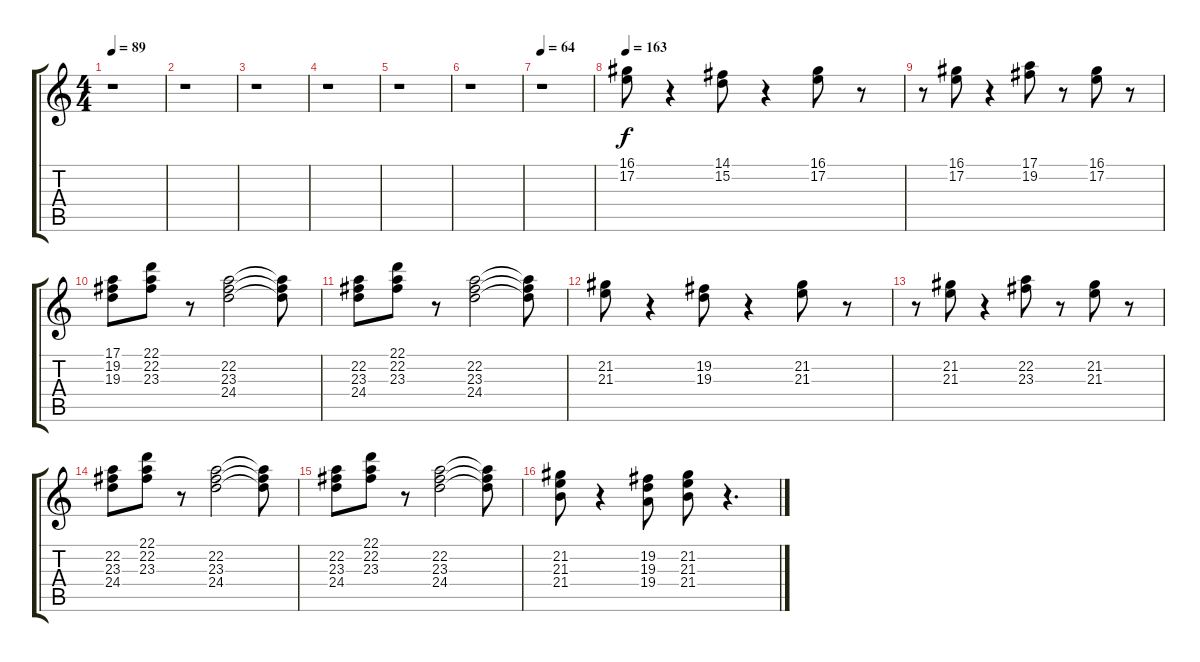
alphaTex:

\track "" {instrument stringensemble1}
\staff {score tabs}
\tuning (E4 B3 G3 D3 A2 E2) {hide}
\ts (4 4)
\tempo 89
\clef g2
\ks c
r.1{dy f} |
r.1 |
r.1 |
r.1 |
r.1 |
r.1 |
\tempo 64
r.1 |
\tempo 163
(16.1 17.2).8 r.4 (14.1 15.2).8 r.4 (16.1 17.2).8 r.8 |
r.8 (16.1 17.2).8 r.4 (17.1 19.2).8 r.8 (16.1 17.2).8 r.8 |
(17.1 19.2 19.3).8 (22.1 22.2 23.3).8 r.8 (22.2 23.3 24.4).2 (22.2{t} 23.3{t} 24.4{t}).8 |
(22.2 23.3 24.4).8 (22.1 22.2 23.3).8 r.8 (22.2 23.3 24.4).2 (22.2{t} 23.3{t} 24.4{t}).8 |
(21.2 21.3).8 r.4 (19.2 19.3).8 r.4 (21.2 21.3).8 r.8 |
r.8 (21.2 21.3).8 r.4 (22.2 23.3).8 r.8 (21.2 21.3).8 r.8 |
(22.2 23.3 24.4).8 (22.1 22.2 23.3).8 r.8 (22.2 23.3 24.4).2 (22.2{t} 23.3{t} 24.4{t}).8 |
(22.2 23.3 24.4).8 (22.1 22.2 23.3).8 r.8 (22.2 23.3 24.4).2 (22.2{t} 23.3{t} 24.4{t}).8 |
(21.2 21.3 21.4).8 r.4 (19.2 19.3 19.4).8 (21.2 21.3 21.4).8 r.4{d}
